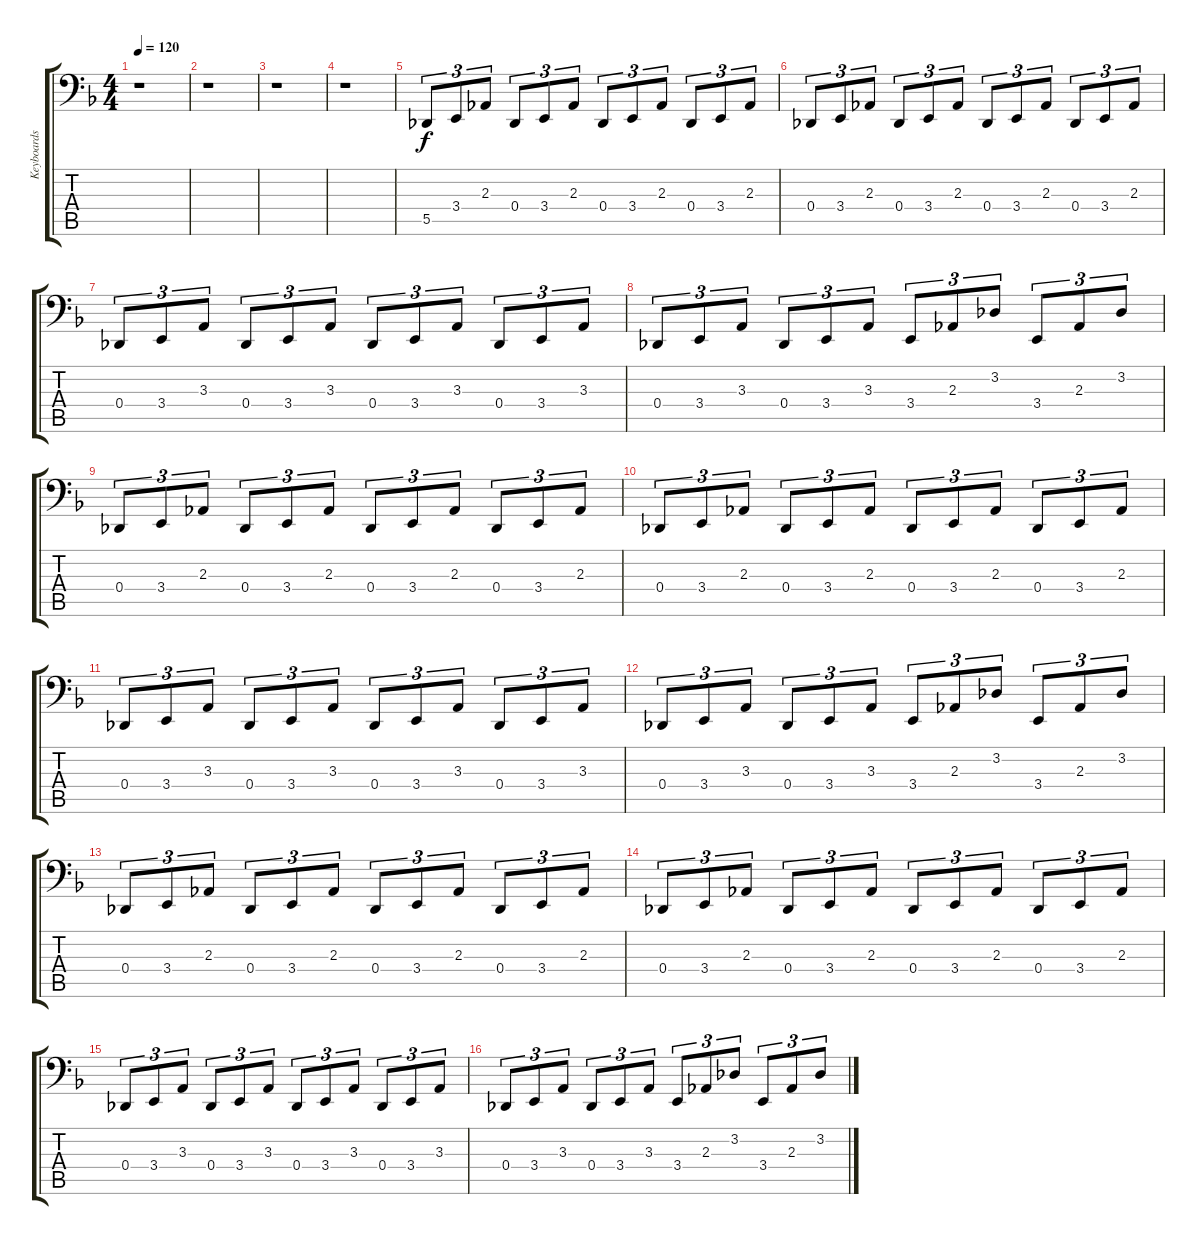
\track ("Keyboards 1" "Keyboards ") {instrument pizzicatostrings}
\staff {score tabs}
\tuning (Eb3 Bb2 Gb2 Db2 Ab1 Eb1) {hide}
\ts (4 4)
\tempo 120
\clef f4
\ks dminor
r.1{dy f} |
r.1 |
r.1 |
r.1 |
5.5.8{tu (3 2) volume 3} 3.4.8{tu (3 2)} 2.3.8{tu (3 2)} 0.4.8{tu (3 2)} 3.4.8{tu (3 2)} 2.3.8{tu (3 2)} 0.4.8{tu (3 2)} 3.4.8{tu (3 2)} 2.3.8{tu (3 2)} 0.4.8{tu (3 2)} 3.4.8{tu (3 2)} 2.3.8{tu (3 2)} |
0.4.8{tu (3 2) volume 13} 3.4.8{tu (3 2)} 2.3.8{tu (3 2)} 0.4.8{tu (3 2)} 3.4.8{tu (3 2)} 2.3.8{tu (3 2)} 0.4.8{tu (3 2)} 3.4.8{tu (3 2)} 2.3.8{tu (3 2)} 0.4.8{tu (3 2)} 3.4.8{tu (3 2)} 2.3.8{tu (3 2)} |
0.4.8{tu (3 2) volume 4} 3.4.8{tu (3 2)} 3.3.8{tu (3 2)} 0.4.8{tu (3 2)} 3.4.8{tu (3 2)} 3.3.8{tu (3 2)} 0.4.8{tu (3 2)} 3.4.8{tu (3 2)} 3.3.8{tu (3 2)} 0.4.8{tu (3 2)} 3.4.8{tu (3 2)} 3.3.8{tu (3 2)} |
0.4.8{tu (3 2) volume 13} 3.4.8{tu (3 2)} 3.3.8{tu (3 2)} 0.4.8{tu (3 2)} 3.4.8{tu (3 2)} 3.3.8{tu (3 2)} 3.4.8{tu (3 2)} 2.3.8{tu (3 2)} 3.2.8{tu (3 2)} 3.4.8{tu (3 2)} 2.3.8{tu (3 2)} 3.2.8{tu (3 2)} |
0.4.8{tu (3 2)} 3.4.8{tu (3 2)} 2.3.8{tu (3 2)} 0.4.8{tu (3 2)} 3.4.8{tu (3 2)} 2.3.8{tu (3 2)} 0.4.8{tu (3 2)} 3.4.8{tu (3 2)} 2.3.8{tu (3 2)} 0.4.8{tu (3 2)} 3.4.8{tu (3 2)} 2.3.8{tu (3 2)} |
0.4.8{tu (3 2)} 3.4.8{tu (3 2)} 2.3.8{tu (3 2)} 0.4.8{tu (3 2)} 3.4.8{tu (3 2)} 2.3.8{tu (3 2)} 0.4.8{tu (3 2)} 3.4.8{tu (3 2)} 2.3.8{tu (3 2)} 0.4.8{tu (3 2)} 3.4.8{tu (3 2)} 2.3.8{tu (3 2)} |
0.4.8{tu (3 2)} 3.4.8{tu (3 2)} 3.3.8{tu (3 2)} 0.4.8{tu (3 2)} 3.4.8{tu (3 2)} 3.3.8{tu (3 2)} 0.4.8{tu (3 2)} 3.4.8{tu (3 2)} 3.3.8{tu (3 2)} 0.4.8{tu (3 2)} 3.4.8{tu (3 2)} 3.3.8{tu (3 2)} |
0.4.8{tu (3 2)} 3.4.8{tu (3 2)} 3.3.8{tu (3 2)} 0.4.8{tu (3 2)} 3.4.8{tu (3 2)} 3.3.8{tu (3 2)} 3.4.8{tu (3 2)} 2.3.8{tu (3 2)} 3.2.8{tu (3 2)} 3.4.8{tu (3 2)} 2.3.8{tu (3 2)} 3.2.8{tu (3 2)} |
0.4.8{tu (3 2)} 3.4.8{tu (3 2)} 2.3.8{tu (3 2)} 0.4.8{tu (3 2)} 3.4.8{tu (3 2)} 2.3.8{tu (3 2)} 0.4.8{tu (3 2)} 3.4.8{tu (3 2)} 2.3.8{tu (3 2)} 0.4.8{tu (3 2)} 3.4.8{tu (3 2)} 2.3.8{tu (3 2)} |
0.4.8{tu (3 2)} 3.4.8{tu (3 2)} 2.3.8{tu (3 2)} 0.4.8{tu (3 2)} 3.4.8{tu (3 2)} 2.3.8{tu (3 2)} 0.4.8{tu (3 2)} 3.4.8{tu (3 2)} 2.3.8{tu (3 2)} 0.4.8{tu (3 2)} 3.4.8{tu (3 2)} 2.3.8{tu (3 2)} |
0.4.8{tu (3 2)} 3.4.8{tu (3 2)} 3.3.8{tu (3 2)} 0.4.8{tu (3 2)} 3.4.8{tu (3 2)} 3.3.8{tu (3 2)} 0.4.8{tu (3 2)} 3.4.8{tu (3 2)} 3.3.8{tu (3 2)} 0.4.8{tu (3 2)} 3.4.8{tu (3 2)} 3.3.8{tu (3 2)} |
0.4.8{tu (3 2)} 3.4.8{tu (3 2)} 3.3.8{tu (3 2)} 0.4.8{tu (3 2)} 3.4.8{tu (3 2)} 3.3.8{tu (3 2)} 3.4.8{tu (3 2)} 2.3.8{tu (3 2)} 3.2.8{tu (3 2)} 3.4.8{tu (3 2)} 2.3.8{tu (3 2)} 3.2.8{tu (3 2)}
